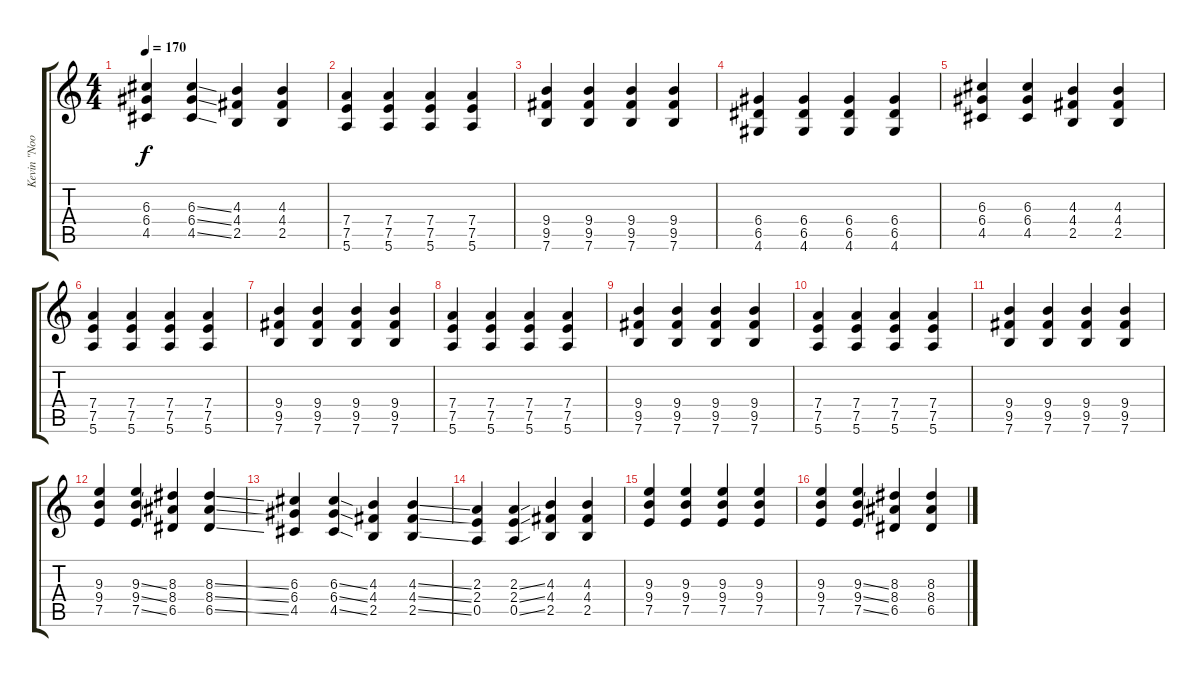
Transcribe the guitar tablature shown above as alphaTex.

\track ("Kevin \"Noodles\" Wassermann" "Kevin \"Noo") {instrument distortionguitar}
\staff {score tabs}
\tuning (E4 B3 G3 D3 A2 E2) {hide}
\ts (4 4)
\tempo 170
\clef g2
\ks c
(6.3 6.4 4.5).4{dy f} (6.3{ss} 6.4{ss} 4.5{ss}).4 (4.3 4.4 2.5).4 (4.3 4.4 2.5).4 |
(7.4 7.5 5.6).4 (7.4 7.5 5.6).4 (7.4 7.5 5.6).4 (7.4 7.5 5.6).4 |
(9.4 9.5 7.6).4 (9.4 9.5 7.6).4 (9.4 9.5 7.6).4 (9.4 9.5 7.6).4 |
(6.4 6.5 4.6).4 (6.4 6.5 4.6).4 (6.4 6.5 4.6).4 (6.4 6.5 4.6).4 |
(6.3 6.4 4.5).4 (6.3 6.4 4.5).4 (4.3 4.4 2.5).4 (4.3 4.4 2.5).4 |
(7.4 7.5 5.6).4 (7.4 7.5 5.6).4 (7.4 7.5 5.6).4 (7.4 7.5 5.6).4 |
(9.4 9.5 7.6).4 (9.4 9.5 7.6).4 (9.4 9.5 7.6).4 (9.4 9.5 7.6).4 |
(7.4 7.5 5.6).4 (7.4 7.5 5.6).4 (7.4 7.5 5.6).4 (7.4 7.5 5.6).4 |
(9.4 9.5 7.6).4 (9.4 9.5 7.6).4 (9.4 9.5 7.6).4 (9.4 9.5 7.6).4 |
(7.4 7.5 5.6).4 (7.4 7.5 5.6).4 (7.4 7.5 5.6).4 (7.4 7.5 5.6).4 |
(9.4 9.5 7.6).4 (9.4 9.5 7.6).4 (9.4 9.5 7.6).4 (9.4 9.5 7.6).4 |
(9.3 9.4 7.5).4 (9.3{ss} 9.4{ss} 7.5{ss}).4 (8.3 8.4 6.5).4 (8.3{ss} 8.4{ss} 6.5{ss}).4 |
(6.3 6.4 4.5).4 (6.3{ss} 6.4{ss} 4.5{ss}).4 (4.3 4.4 2.5).4 (4.3{ss} 4.4{ss} 2.5{ss}).4 |
(2.3 2.4 0.5).4 (2.3{ss} 2.4{ss} 0.5{ss}).4 (4.3 4.4 2.5).4 (4.3 4.4 2.5).4 |
(9.3 9.4 7.5).4 (9.3 9.4 7.5).4 (9.3 9.4 7.5).4 (9.3 9.4 7.5).4 |
(9.3 9.4 7.5).4 (9.3{ss} 9.4{ss} 7.5{ss}).4 (8.3 8.4 6.5).4 (8.3{ss} 8.4{ss} 6.5{ss}).4
